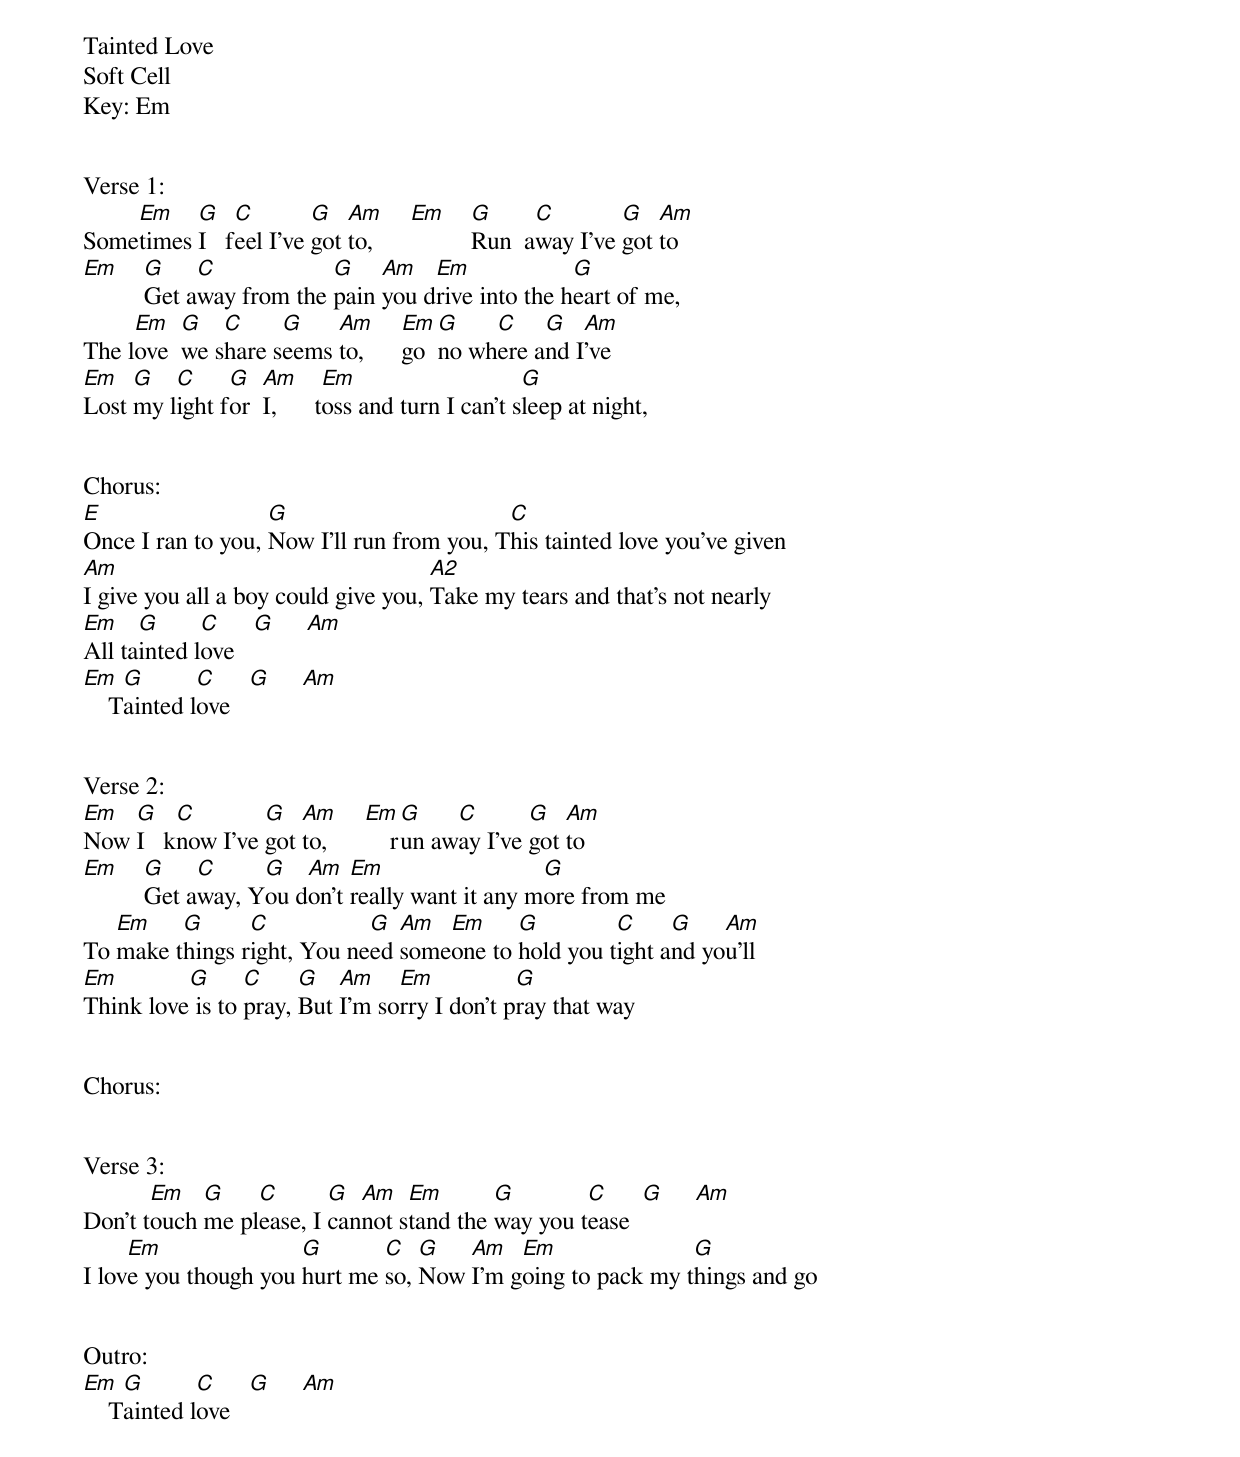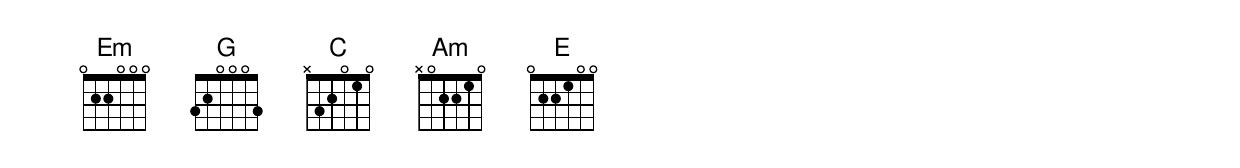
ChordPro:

Tainted Love
Soft Cell
Key: Em


Verse 1:
Some[Em]times [G]I   f[C]eel I've [G]got [Am]to,      [Em]    [G]Run  a[C]way I've [G]got [Am]to
[Em]    [G]Get a[C]way from the [G]pain [Am]you d[Em]rive into the h[G]eart of me,
The l[Em]ove  [G]we s[C]hare s[G]eems [Am]to,      [Em]go  [G]no wh[C]ere a[G]nd I[Am]'ve
[Em]Lost [G]my l[C]ight f[G]or  [Am]I,      t[Em]oss and turn I can't s[G]leep at night,


Chorus:
[E]Once I ran to you, [G]Now I'll run from you, T[C]his tainted love you've given
[Am]I give you all a boy could give you, [A2]Take my tears and that's not nearly
[Em]All ta[G]inted l[C]ove   [G]     [Am]
[Em]    T[G]ainted l[C]ove   [G]     [Am]


Verse 2:
[Em]Now [G]I   k[C]now I've [G]got [Am]to,      [Em]    r[G]un aw[C]ay I've [G]got [Am]to
[Em]    [G]Get a[C]way, Y[G]ou d[Am]on't [Em]really want it any m[G]ore from me
To [Em]make t[G]hings r[C]ight, You ne[G]ed [Am]some[Em]one to [G]hold you t[C]ight a[G]nd yo[Am]u’ll
[Em]Think love[G] is to [C]pray, [G]But [Am]I'm so[Em]rry I don't p[G]ray that way


Chorus:


Verse 3:
Don't t[Em]ouch [G]me pl[C]ease, I [G]can[Am]not s[Em]tand the [G]way you t[C]ease  [G]     [Am]
I lov[Em]e you though you [G]hurt me [C]so, [G]Now [Am]I'm g[Em]oing to pack my t[G]hings and go


Outro:
[Em]    T[G]ainted l[C]ove   [G]     [Am]
